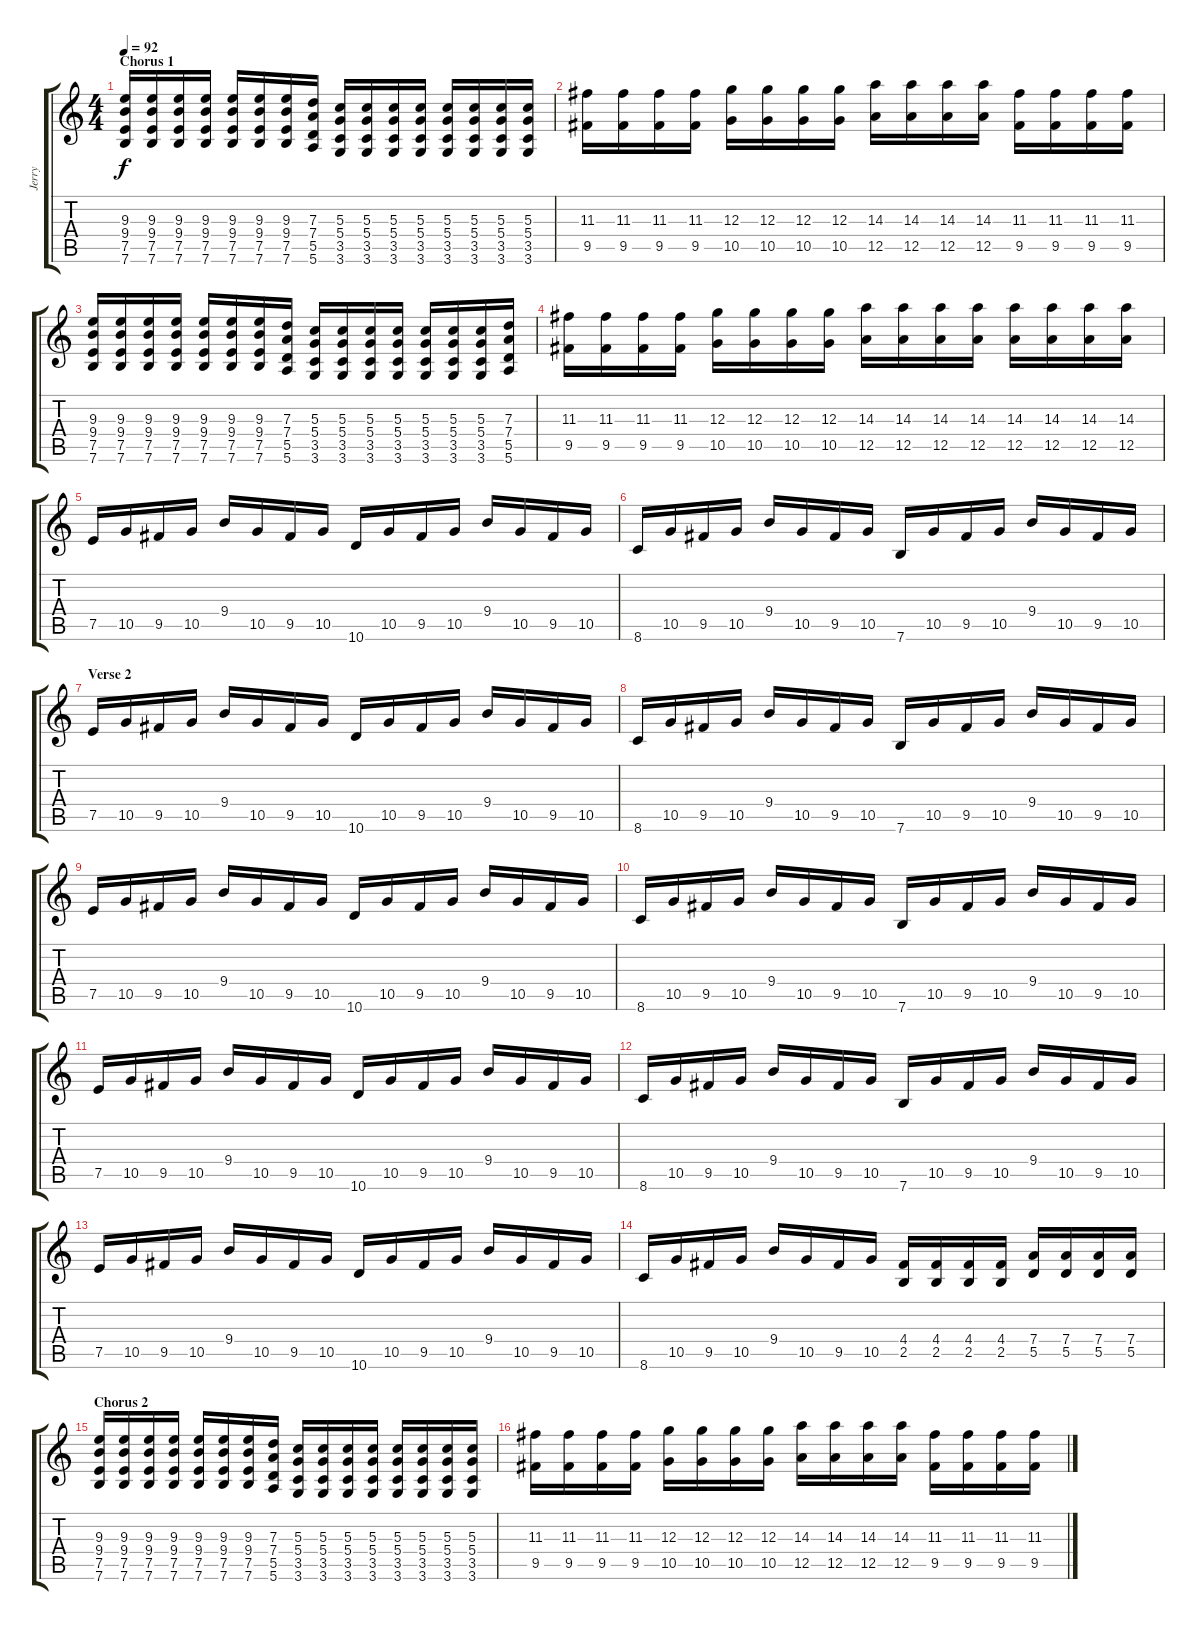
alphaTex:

\track ("Jerry" "Jerry") {instrument overdrivenguitar}
\staff {score tabs}
\tuning (E4 B3 G3 D3 A2 E2) {hide}
\ts (4 4)
\section ("" "Chorus 1")
\tempo 92
\clef g2
\ks c
(9.3 9.4 7.5 7.6).16{dy f} (9.3 9.4 7.5 7.6).16 (9.3 9.4 7.5 7.6).16 (9.3 9.4 7.5 7.6).16 (9.3 9.4 7.5 7.6).16 (9.3 9.4 7.5 7.6).16 (9.3 9.4 7.5 7.6).16 (7.3 7.4 5.5 5.6).16 (5.3 5.4 3.5 3.6).16 (5.3 5.4 3.5 3.6).16 (5.3 5.4 3.5 3.6).16 (5.3 5.4 3.5 3.6).16 (5.3 5.4 3.5 3.6).16 (5.3 5.4 3.5 3.6).16 (5.3 5.4 3.5 3.6).16 (5.3 5.4 3.5 3.6).16 |
(11.3 9.5).16 (11.3 9.5).16 (11.3 9.5).16 (11.3 9.5).16 (12.3 10.5).16 (12.3 10.5).16 (12.3 10.5).16 (12.3 10.5).16 (14.3 12.5).16 (14.3 12.5).16 (14.3 12.5).16 (14.3 12.5).16 (11.3 9.5).16 (11.3 9.5).16 (11.3 9.5).16 (11.3 9.5).16 |
(9.3 9.4 7.5 7.6).16 (9.3 9.4 7.5 7.6).16 (9.3 9.4 7.5 7.6).16 (9.3 9.4 7.5 7.6).16 (9.3 9.4 7.5 7.6).16 (9.3 9.4 7.5 7.6).16 (9.3 9.4 7.5 7.6).16 (7.3 7.4 5.5 5.6).16 (5.3 5.4 3.5 3.6).16 (5.3 5.4 3.5 3.6).16 (5.3 5.4 3.5 3.6).16 (5.3 5.4 3.5 3.6).16 (5.3 5.4 3.5 3.6).16 (5.3 5.4 3.5 3.6).16 (5.3 5.4 3.5 3.6).16 (7.3 7.4 5.5 5.6).16 |
(11.3 9.5).16 (11.3 9.5).16 (11.3 9.5).16 (11.3 9.5).16 (12.3 10.5).16 (12.3 10.5).16 (12.3 10.5).16 (12.3 10.5).16 (14.3 12.5).16 (14.3 12.5).16 (14.3 12.5).16 (14.3 12.5).16 (14.3 12.5).16 (14.3 12.5).16 (14.3 12.5).16 (14.3 12.5).16 |
7.5.16{instrument distortionguitar} 10.5.16 9.5.16 10.5.16 9.4.16 10.5.16 9.5.16 10.5.16 10.6.16 10.5.16 9.5.16 10.5.16 9.4.16 10.5.16 9.5.16 10.5.16 |
8.6.16 10.5.16 9.5.16 10.5.16 9.4.16 10.5.16 9.5.16 10.5.16 7.6.16 10.5.16 9.5.16 10.5.16 9.4.16 10.5.16 9.5.16 10.5.16 |
\section ("" "Verse 2")
7.5.16{volume 11 instrument electricguitarmuted} 10.5.16 9.5.16 10.5.16 9.4.16 10.5.16 9.5.16 10.5.16 10.6.16 10.5.16 9.5.16 10.5.16 9.4.16 10.5.16 9.5.16 10.5.16 |
8.6.16 10.5.16 9.5.16 10.5.16 9.4.16 10.5.16 9.5.16 10.5.16 7.6.16 10.5.16 9.5.16 10.5.16 9.4.16 10.5.16 9.5.16 10.5.16 |
7.5.16 10.5.16 9.5.16 10.5.16 9.4.16 10.5.16 9.5.16 10.5.16 10.6.16 10.5.16 9.5.16 10.5.16 9.4.16 10.5.16 9.5.16 10.5.16 |
8.6.16 10.5.16 9.5.16 10.5.16 9.4.16 10.5.16 9.5.16 10.5.16 7.6.16 10.5.16 9.5.16 10.5.16 9.4.16 10.5.16 9.5.16 10.5.16 |
7.5.16 10.5.16 9.5.16 10.5.16 9.4.16 10.5.16 9.5.16 10.5.16 10.6.16 10.5.16 9.5.16 10.5.16 9.4.16 10.5.16 9.5.16 10.5.16 |
8.6.16 10.5.16 9.5.16 10.5.16 9.4.16 10.5.16 9.5.16 10.5.16 7.6.16 10.5.16 9.5.16 10.5.16 9.4.16 10.5.16 9.5.16 10.5.16 |
7.5.16 10.5.16 9.5.16 10.5.16 9.4.16 10.5.16 9.5.16 10.5.16 10.6.16 10.5.16 9.5.16 10.5.16 9.4.16 10.5.16 9.5.16 10.5.16 |
8.6.16 10.5.16 9.5.16 10.5.16 9.4.16 10.5.16{volume 13 instrument overdrivenguitar} 9.5.16 10.5.16 (4.4 2.5).16 (4.4 2.5).16 (4.4 2.5).16 (4.4 2.5).16 (7.4 5.5).16 (7.4 5.5).16 (7.4 5.5).16 (7.4 5.5).16 |
\section ("" "Chorus 2")
(9.3 9.4 7.5 7.6).16{instrument overdrivenguitar} (9.3 9.4 7.5 7.6).16 (9.3 9.4 7.5 7.6).16 (9.3 9.4 7.5 7.6).16 (9.3 9.4 7.5 7.6).16 (9.3 9.4 7.5 7.6).16 (9.3 9.4 7.5 7.6).16 (7.3 7.4 5.5 5.6).16 (5.3 5.4 3.5 3.6).16 (5.3 5.4 3.5 3.6).16 (5.3 5.4 3.5 3.6).16 (5.3 5.4 3.5 3.6).16 (5.3 5.4 3.5 3.6).16 (5.3 5.4 3.5 3.6).16 (5.3 5.4 3.5 3.6).16 (5.3 5.4 3.5 3.6).16 |
(11.3 9.5).16 (11.3 9.5).16 (11.3 9.5).16 (11.3 9.5).16 (12.3 10.5).16 (12.3 10.5).16 (12.3 10.5).16 (12.3 10.5).16 (14.3 12.5).16 (14.3 12.5).16 (14.3 12.5).16 (14.3 12.5).16 (11.3 9.5).16 (11.3 9.5).16 (11.3 9.5).16 (11.3 9.5).16
